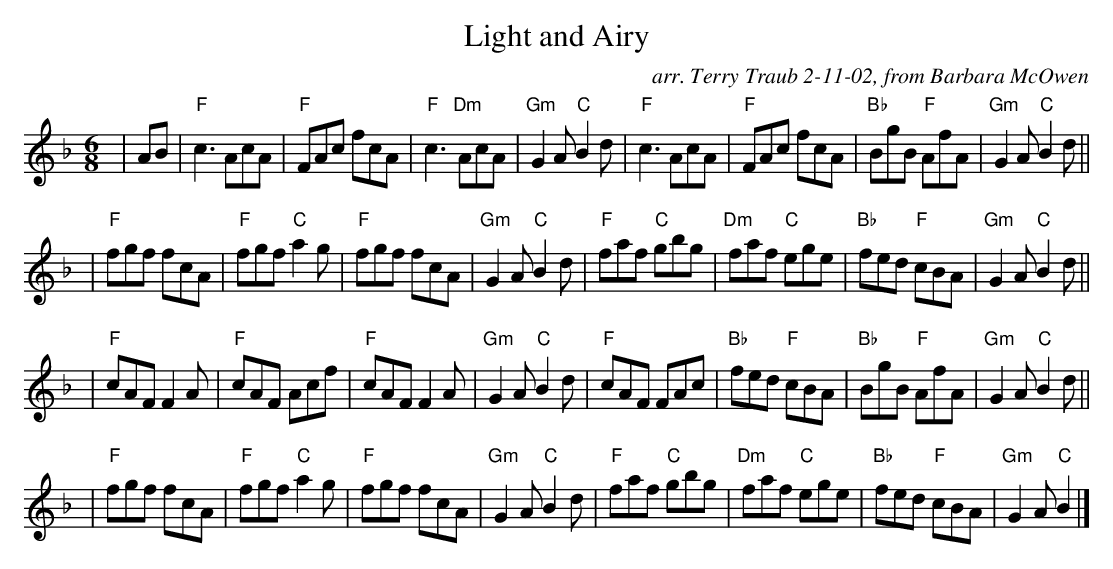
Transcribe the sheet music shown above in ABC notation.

X:1
T: Light and Airy
C: arr. Terry Traub 2-11-02, from Barbara McOwen
M: 6/8
K: F
L: 1/8
| AB|"F" c3 AcA| "F" FAc fcA| "F" c3 "Dm"AcA| "Gm" G2 A "C" B2 d |\
  "F" c3 AcA| "F" FAc fcA| "Bb" BgB "F" AfA| "Gm" G2 A "C" B2 d||
|"F" fgf fcA| "F" fgf "C" a2 g| "F" fgf fcA|  "Gm" G2 A "C" B2 d |\
  "F" faf "C" gbg| "Dm" faf "C" ege| "Bb" fed "F" cBA| "Gm" G2 A "C" B2 d ||
|"F" cAF F2 A| "F" cAF Acf| "F" cAF F2 A| "Gm" G2 A "C" B2 d|\
  "F" cAF FAc| "Bb" fed "F" cBA | "Bb" BgB "F" AfA| "Gm" G2 A "C" B2 d ||
|"F" fgf fcA| "F" fgf "C" a2 g| "F" fgf fcA|  "Gm" G2 A "C" B2 d |\
  "F" faf "C" gbg| "Dm" faf "C" ege| "Bb" fed "F" cBA| "Gm" G2 A "C" B2 |]
